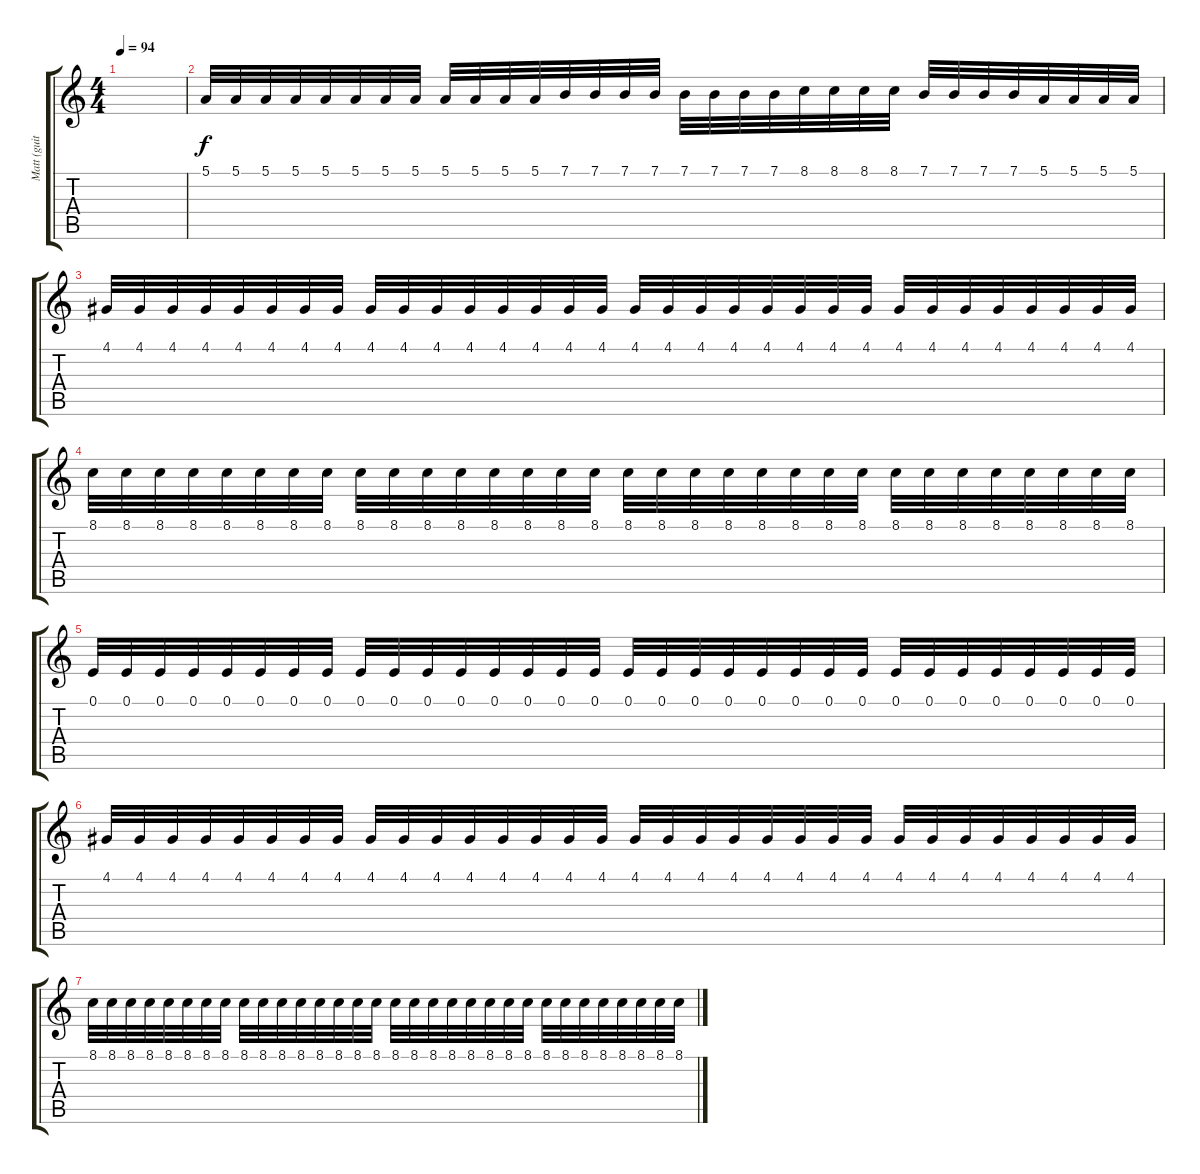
\track ("Matt (guitare effect)" "Matt (guit") {instrument lead3calliope}
\staff {score tabs}
\tuning (E4 B3 G3 D3 A2 E2) {hide}
\ts (4 4)
\tempo 94
\clef g2
\ks c
|
5.1.32{instrument tremolostrings} 5.1.32 5.1.32 5.1.32 5.1.32 5.1.32 5.1.32 5.1.32 5.1.32 5.1.32 5.1.32 5.1.32 7.1.32 7.1.32 7.1.32 7.1.32 7.1.32 7.1.32 7.1.32 7.1.32 8.1.32 8.1.32 8.1.32 8.1.32 7.1.32 7.1.32 7.1.32 7.1.32 5.1.32 5.1.32 5.1.32 5.1.32 |
4.1.32 4.1.32 4.1.32 4.1.32 4.1.32 4.1.32 4.1.32 4.1.32 4.1.32 4.1.32 4.1.32 4.1.32 4.1.32 4.1.32 4.1.32 4.1.32 4.1.32 4.1.32 4.1.32 4.1.32 4.1.32 4.1.32 4.1.32 4.1.32 4.1.32 4.1.32 4.1.32 4.1.32 4.1.32 4.1.32 4.1.32 4.1.32 |
8.1.32 8.1.32 8.1.32 8.1.32 8.1.32 8.1.32 8.1.32 8.1.32 8.1.32 8.1.32 8.1.32 8.1.32 8.1.32 8.1.32 8.1.32 8.1.32 8.1.32 8.1.32 8.1.32 8.1.32 8.1.32 8.1.32 8.1.32 8.1.32 8.1.32 8.1.32 8.1.32 8.1.32 8.1.32 8.1.32 8.1.32 8.1.32 |
0.1.32 0.1.32 0.1.32 0.1.32 0.1.32 0.1.32 0.1.32 0.1.32 0.1.32 0.1.32 0.1.32 0.1.32 0.1.32 0.1.32 0.1.32 0.1.32 0.1.32 0.1.32 0.1.32 0.1.32 0.1.32 0.1.32 0.1.32 0.1.32 0.1.32 0.1.32 0.1.32 0.1.32 0.1.32 0.1.32 0.1.32 0.1.32 |
4.1.32 4.1.32 4.1.32 4.1.32 4.1.32 4.1.32 4.1.32 4.1.32 4.1.32 4.1.32 4.1.32 4.1.32 4.1.32 4.1.32 4.1.32 4.1.32 4.1.32 4.1.32 4.1.32 4.1.32 4.1.32 4.1.32 4.1.32 4.1.32 4.1.32 4.1.32 4.1.32 4.1.32 4.1.32 4.1.32 4.1.32 4.1.32 |
8.1.32 8.1.32 8.1.32 8.1.32 8.1.32 8.1.32 8.1.32 8.1.32 8.1.32 8.1.32 8.1.32 8.1.32 8.1.32 8.1.32 8.1.32 8.1.32 8.1.32 8.1.32 8.1.32 8.1.32 8.1.32 8.1.32 8.1.32 8.1.32 8.1.32 8.1.32 8.1.32 8.1.32 8.1.32 8.1.32 8.1.32 8.1.32
